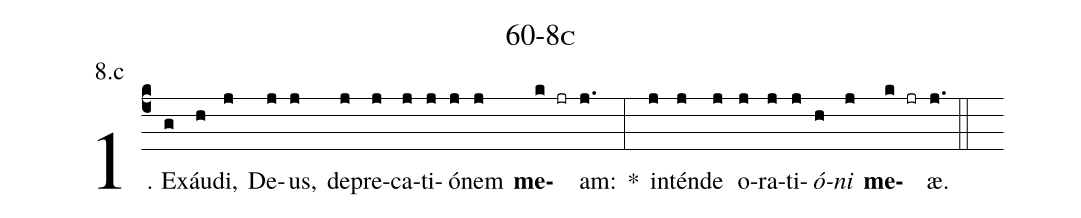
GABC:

name: 60-8c;
annotation: 8.c;
%%
(c4)1. Ex(g)áu(h)di,(j) De(j)us,(j) de(j)pre(j)ca(j)ti(j)ó(j)nem(j) <b>me</b>(k jr)am:(j.) *(:) in(j)tén(j)de(j) o(j)ra(j)ti(j)<i>ó</i>(h)<i>ni</i>(j) <b>me</b>(k jr)æ.(j.) (::)
